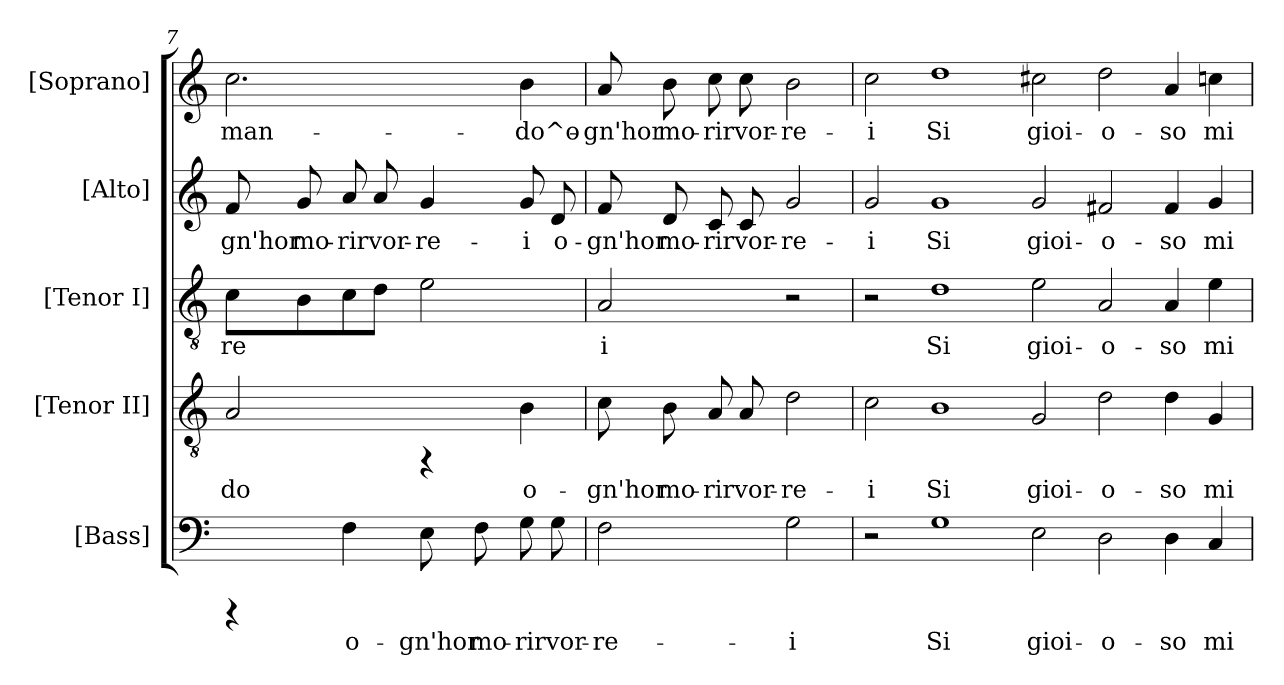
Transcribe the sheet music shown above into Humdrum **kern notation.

**kern	**text	**kern	**text	**kern	**text	**kern	**text	**kern	**text
*part5	*part5	*part4	*part4	*part3	*part3	*part2	*part2	*part1	*part1
*staff5	*staff5	*staff4	*staff4	*staff3	*staff3	*staff2	*staff2	*staff1	*staff1
*I"[Bass]	*	*I"[Tenor II]	*	*I"[Tenor I]	*	*I"[Alto]	*	*I"[Soprano]	*
!!LO:PB:g=z
*clefF4	*	*clefGv2	*	*clefGv2	*	*clefG2	*	*clefG2	*
*k[]	*	*k[]	*	*k[]	*	*k[]	*	*k[]	*
*C:	*	*C:	*	*C:	*	*C:	*	*C:	*
=7	=7	=7	=7	=7	=7	=7	=7	=7	=7
!	!	!	!LO:LY:b:cj	!	!LO:LY:b:cj	!	!LO:LY:b:cj	!	!LO:LY:b:cj
4rCCC	.	2A/	-do	8c\L	-re-	8f/	-gn'hor	2.cc\	-man-
!	!	!	!	!	!LO:LY:b:cj	!	!LO:LY:b:cj	!	!
.	.	.	.	8B\	--	8g/	mo-	.	.
!	!LO:LY:b:cj	!	!	!	!LO:LY:b:cj	!	!LO:LY:b:cj	!	!
4F\	o-	.	.	8c\	--	8a/	-rir	.	.
!	!	!	!	!	!LO:LY:b:cj	!	!LO:LY:b:cj	!	!
.	.	.	.	8d\J	--	8a/	vor-	.	.
!	!LO:LY:b:cj	!	!	!	!LO:LY:b:cj	!	!LO:LY:b:cj	!	!
8E\	-gn'hor	4rFF	.	2e\	--	4g/	-re-	.	.
!	!LO:LY:b:cj	!	!	!	!	!	!	!	!
8F\	mo-	.	.	.	.	.	.	.	.
!	!LO:LY:b:cj	!	!LO:LY:b:cj	!	!	!	!LO:LY:b:cj	!	!LO:LY:b:cj
8G\	-rir	4B\	o-	.	.	8g/	-i	4b\	-do^o-
!	!LO:LY:b:cj	!	!	!	!	!	!LO:LY:b:cj	!	!
8G\	vor-	.	.	.	.	8d/	o-	.	.
=8	=8	=8	=8	=8	=8	=8	=8	=8	=8
!	!LO:LY:b:cj	!	!LO:LY:b:cj	!	!LO:LY:b:cj	!	!LO:LY:b:cj	!	!LO:LY:b:cj
2F\	-re-	8c\	-gn'hor	2A/	-i	8f/	-gn'hor	8a/	-gn'hor
!	!	!	!LO:LY:b:cj	!	!	!	!LO:LY:b:cj	!	!LO:LY:b:cj
.	.	8B\	mo-	.	.	8d/	mo-	8b\	mo-
!	!	!	!LO:LY:b:cj	!	!	!	!LO:LY:b:cj	!	!LO:LY:b:cj
.	.	8A/	-rir	.	.	8c/	-rir	8cc\	-rir
!	!	!	!LO:LY:b:cj	!	!	!	!LO:LY:b:cj	!	!LO:LY:b:cj
.	.	8A/	vor-	.	.	8c/	vor-	8cc\	vor-
!	!LO:LY:b:cj	!	!LO:LY:b:cj	!	!	!	!LO:LY:b:cj	!	!LO:LY:b:cj
2G\	-i	2d\	-re-	2r	.	2g/	-re-	2b\	-re-
=9	=9	=9	=9	=9	=9	=9	=9	=9	=9
!	!	!	!LO:LY:b:cj	!	!	!	!LO:LY:b:cj	!	!LO:LY:b:cj
2r	.	2c\	-i	2r	.	2g/	-i	2cc\	-i
!	!LO:LY:b:cj	!	!LO:LY:b:cj	!	!LO:LY:b:cj	!	!LO:LY:b:cj	!	!LO:LY:b:cj
1G	Si	1B	Si	1d	Si	1g	Si	1dd	Si
!	!LO:LY:b:cj	!	!LO:LY:b:cj	!	!LO:LY:b:cj	!	!LO:LY:b:cj	!	!LO:LY:b:cj
2E\	gioi-	2G/	gioi-	2e\	gioi-	2g/	gioi-	2cc#X\	gioi-
!	!LO:LY:b:cj	!	!LO:LY:b:cj	!	!LO:LY:b:cj	!	!LO:LY:b:cj	!	!LO:LY:b:cj
2D\	-o-	2d\	-o-	2A/	-o-	2f#X/	-o-	2dd\	-o-
!	!LO:LY:b:cj	!	!LO:LY:b:cj	!	!LO:LY:b:cj	!	!LO:LY:b:cj	!	!LO:LY:b:cj
4D\	-so	4d\	-so	4A/	-so	4f#/	-so	4a/	-so
!	!LO:LY:b:cj	!	!LO:LY:b:cj	!	!LO:LY:b:cj	!	!LO:LY:b:cj	!	!LO:LY:b:cj
4C/	mi	4G/	mi	4e\	mi	4g/	mi	4ccn\	mi
=	=	=	=	=	=	=	=	=	=
*-	*-	*-	*-	*-	*-	*-	*-	*-	*-
